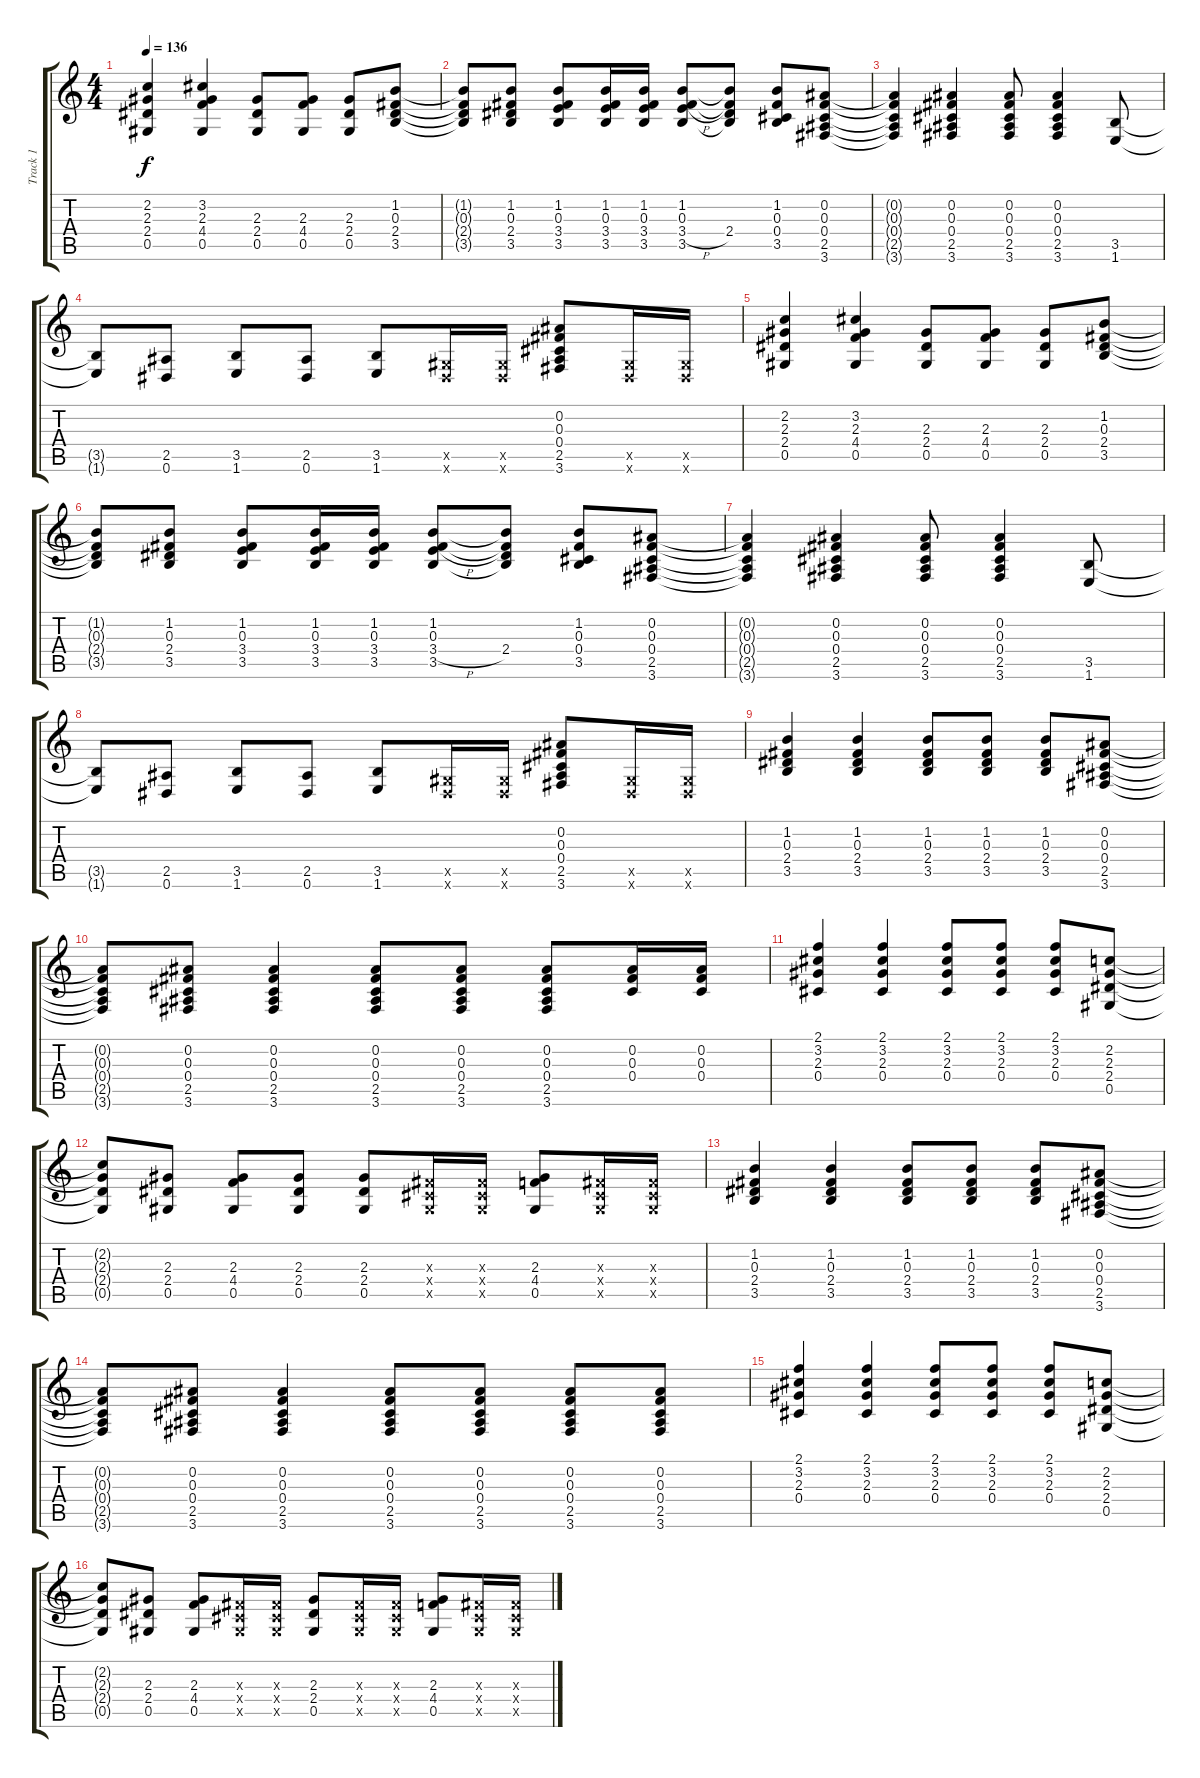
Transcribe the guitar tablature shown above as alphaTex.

\track ("Track 1" "Track 1") {instrument acousticguitarsteel}
\staff {score tabs}
\tuning (Eb4 Bb3 Gb3 Db3 Ab2 Eb2) {hide}
\ts (4 4)
\tempo 136
\clef g2
\ks c
(2.2 2.3 2.4 0.5).4{dy f} (3.2 2.3 4.4 0.5).4 (2.3 2.4 0.5).8 (2.3 4.4 0.5).8 (2.3 2.4 0.5).8 (1.2 0.3 2.4 3.5).8 |
(1.2{t} 0.3{t} 2.4{t} 3.5{t}).8 (1.2 0.3 2.4 3.5).8 (1.2 0.3 3.4 3.5).8 (1.2 0.3 3.4 3.5).16 (1.2 0.3 3.4 3.5).16 (1.2 0.3 3.4{h} 3.5).8 (1.2{t} 0.3{t} 2.4 3.5{t}).8 (1.2 0.3 0.4 3.5).8 (0.2 0.3 0.4 2.5 3.6).8 |
(0.2{t} 0.3{t} 0.4{t} 2.5{t} 3.6{t}).4 (0.2 0.3 0.4 2.5 3.6).4 (0.2 0.3 0.4 2.5 3.6).8 (0.2 0.3 0.4 2.5 3.6).4 (3.5 1.6).8 |
(3.5{t} 1.6{t}).8 (2.5 0.6).8 (3.5 1.6).8 (2.5 0.6).8 (3.5 1.6).8 (0.5{x} 0.6{x}).16 (0.5{x} 0.6{x}).16 (0.2 0.3 0.4 2.5 3.6).8 (0.5{x} 0.6{x}).16 (0.5{x} 0.6{x}).16 |
(2.2 2.3 2.4 0.5).4 (3.2 2.3 4.4 0.5).4 (2.3 2.4 0.5).8 (2.3 4.4 0.5).8 (2.3 2.4 0.5).8 (1.2 0.3 2.4 3.5).8 |
(1.2{t} 0.3{t} 2.4{t} 3.5{t}).8 (1.2 0.3 2.4 3.5).8 (1.2 0.3 3.4 3.5).8 (1.2 0.3 3.4 3.5).16 (1.2 0.3 3.4 3.5).16 (1.2 0.3 3.4{h} 3.5).8 (1.2{t} 0.3{t} 2.4 3.5{t}).8 (1.2 0.3 0.4 3.5).8 (0.2 0.3 0.4 2.5 3.6).8 |
(0.2{t} 0.3{t} 0.4{t} 2.5{t} 3.6{t}).4 (0.2 0.3 0.4 2.5 3.6).4 (0.2 0.3 0.4 2.5 3.6).8 (0.2 0.3 0.4 2.5 3.6).4 (3.5 1.6).8 |
(3.5{t} 1.6{t}).8 (2.5 0.6).8 (3.5 1.6).8 (2.5 0.6).8 (3.5 1.6).8 (0.5{x} 0.6{x}).16 (0.5{x} 0.6{x}).16 (0.2 0.3 0.4 2.5 3.6).8 (0.5{x} 0.6{x}).16 (0.5{x} 0.6{x}).16 |
(1.2 0.3 2.4 3.5).4 (1.2 0.3 2.4 3.5).4 (1.2 0.3 2.4 3.5).8 (1.2 0.3 2.4 3.5).8 (1.2 0.3 2.4 3.5).8 (0.2 0.3 0.4 2.5 3.6).8 |
(0.2{t} 0.3{t} 0.4{t} 2.5{t} 3.6{t}).8 (0.2 0.3 0.4 2.5 3.6).8 (0.2 0.3 0.4 2.5 3.6).4 (0.2 0.3 0.4 2.5 3.6).8 (0.2 0.3 0.4 2.5 3.6).8 (0.2 0.3 0.4 2.5 3.6).8 (0.2 0.3 0.4).16 (0.2 0.3 0.4).16 |
(2.1 3.2 2.3 0.4).4 (2.1 3.2 2.3 0.4).4 (2.1 3.2 2.3 0.4).8 (2.1 3.2 2.3 0.4).8 (2.1 3.2 2.3 0.4).8 (2.2 2.3 2.4 0.5).8 |
(2.2{t} 2.3{t} 2.4{t} 0.5{t}).8 (2.3 2.4 0.5).8 (2.3 4.4 0.5).8 (2.3 2.4 0.5).8 (2.3 2.4 0.5).8 (0.3{x} 0.4{x} 0.5{x}).16 (0.3{x} 0.4{x} 0.5{x}).16 (2.3 4.4 0.5).8 (0.3{x} 0.4{x} 0.5{x}).16 (0.3{x} 0.4{x} 0.5{x}).16 |
(1.2 0.3 2.4 3.5).4 (1.2 0.3 2.4 3.5).4 (1.2 0.3 2.4 3.5).8 (1.2 0.3 2.4 3.5).8 (1.2 0.3 2.4 3.5).8 (0.2 0.3 0.4 2.5 3.6).8 |
(0.2{t} 0.3{t} 0.4{t} 2.5{t} 3.6{t}).8 (0.2 0.3 0.4 2.5 3.6).8 (0.2 0.3 0.4 2.5 3.6).4 (0.2 0.3 0.4 2.5 3.6).8 (0.2 0.3 0.4 2.5 3.6).8 (0.2 0.3 0.4 2.5 3.6).8 (0.2 0.3 0.4 2.5 3.6).8 |
(2.1 3.2 2.3 0.4).4 (2.1 3.2 2.3 0.4).4 (2.1 3.2 2.3 0.4).8 (2.1 3.2 2.3 0.4).8 (2.1 3.2 2.3 0.4).8 (2.2 2.3 2.4 0.5).8 |
(2.2{t} 2.3{t} 2.4{t} 0.5{t}).8 (2.3 2.4 0.5).8 (2.3 4.4 0.5).8 (0.3{x} 0.4{x} 0.5{x}).16 (0.3{x} 0.4{x} 0.5{x}).16 (2.3 2.4 0.5).8 (0.3{x} 0.4{x} 0.5{x}).16 (0.3{x} 0.4{x} 0.5{x}).16 (2.3 4.4 0.5).8 (0.3{x} 0.4{x} 0.5{x}).16 (0.3{x} 0.4{x} 0.5{x}).16
